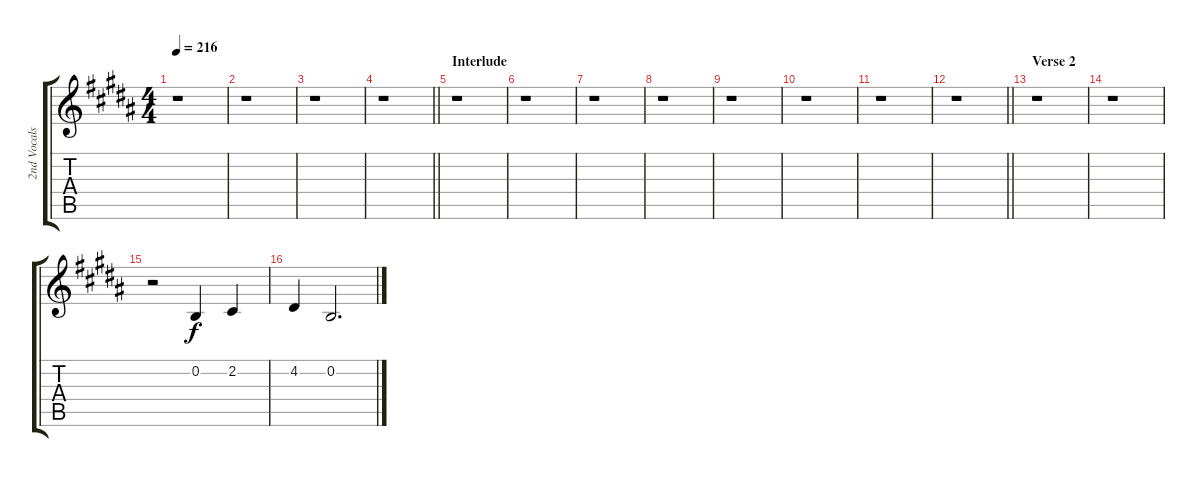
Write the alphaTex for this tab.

\track ("2nd Vocals - Mark Hoppus" "2nd Vocals") {instrument bassoon}
\staff {score tabs}
\tuning (E4 B3 G3 D3 A2 E2) {hide}
\ts (4 4)
\tempo 216
\clef g2
\ks b
r.1{dy f} |
r.1 |
r.1 |
\barLineRight lightlight
r.1 |
\section ("" "Interlude")
r.1 |
r.1 |
r.1 |
r.1 |
r.1 |
r.1 |
r.1 |
\barLineRight lightlight
r.1 |
\section ("" "Verse 2")
r.1 |
r.1 |
r.2 0.2.4 2.2.4 |
4.2.4 0.2.2{d}
